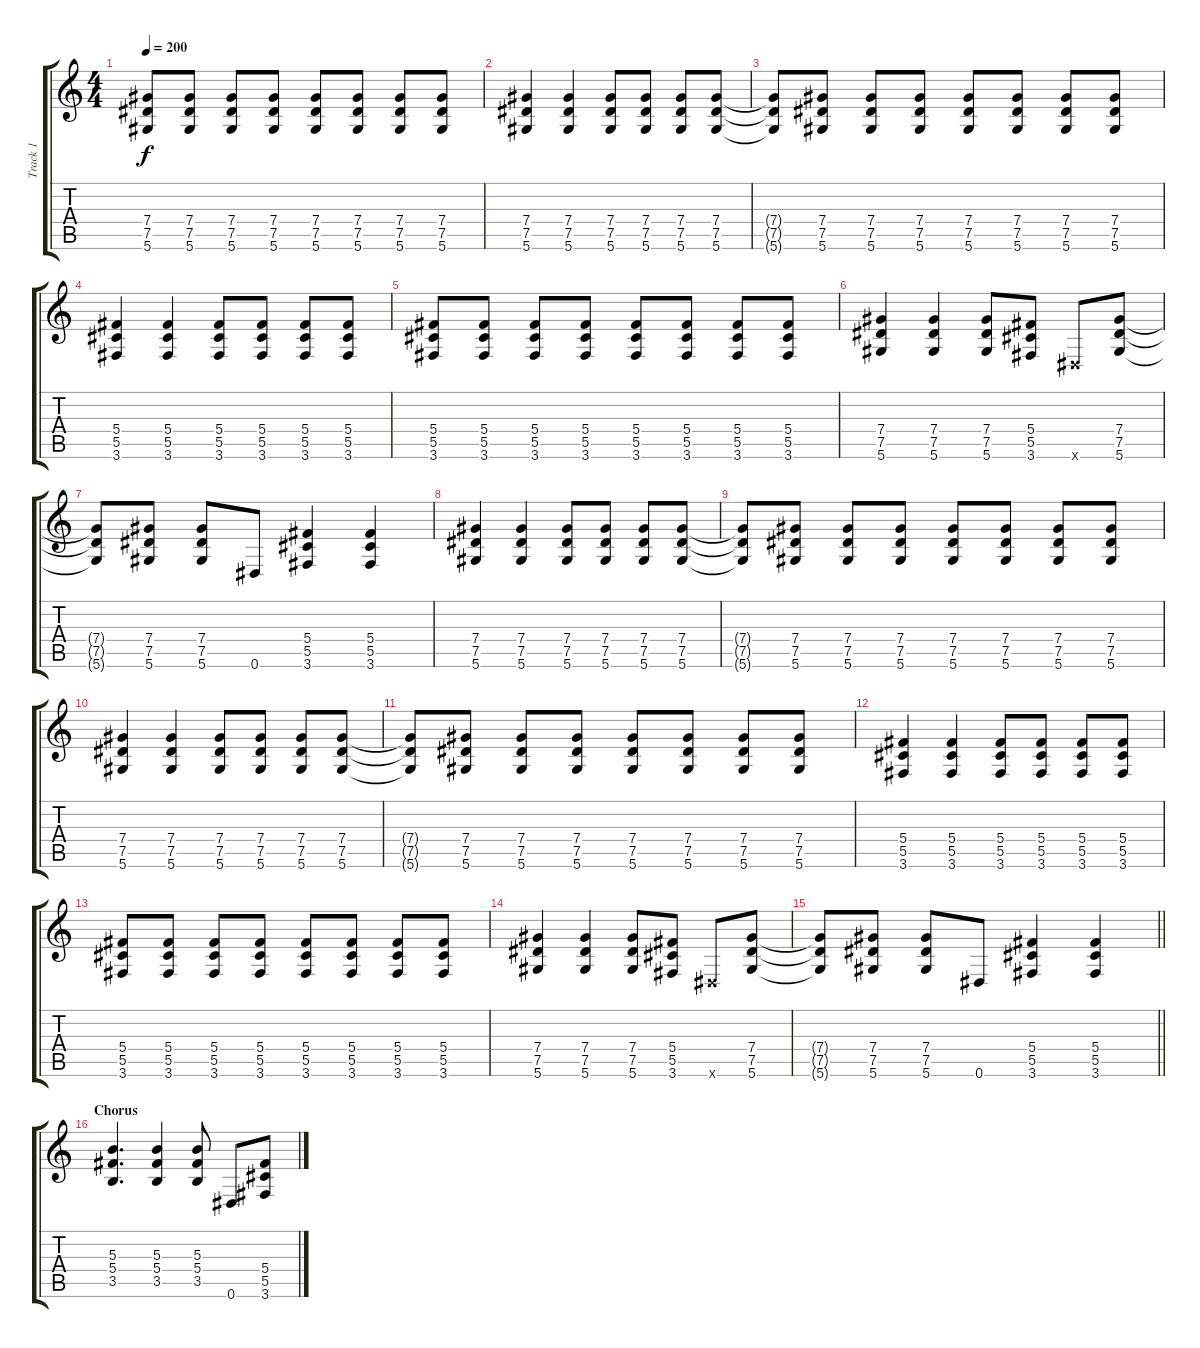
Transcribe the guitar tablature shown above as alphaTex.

\track ("Track 1" "Track 1") {instrument distortionguitar}
\staff {score tabs}
\tuning (Eb4 Bb3 Gb3 Db3 Ab2 Eb2) {hide}
\ts (4 4)
\tempo 200
\clef g2
\ks c
(7.4{t} 7.5{t} 5.6{t}).8{dy f} (7.4 7.5 5.6).8 (7.4 7.5 5.6).8 (7.4 7.5 5.6).8 (7.4 7.5 5.6).8 (7.4 7.5 5.6).8 (7.4 7.5 5.6).8 (7.4 7.5 5.6).8 |
(7.4 7.5 5.6).4 (7.4 7.5 5.6).4 (7.4 7.5 5.6).8 (7.4 7.5 5.6).8 (7.4 7.5 5.6).8 (7.4 7.5 5.6).8 |
(7.4{t} 7.5{t} 5.6{t}).8 (7.4 7.5 5.6).8 (7.4 7.5 5.6).8 (7.4 7.5 5.6).8 (7.4 7.5 5.6).8 (7.4 7.5 5.6).8 (7.4 7.5 5.6).8 (7.4 7.5 5.6).8 |
(5.4 5.5 3.6).4 (5.4 5.5 3.6).4 (5.4 5.5 3.6).8 (5.4 5.5 3.6).8 (5.4 5.5 3.6).8 (5.4 5.5 3.6).8 |
(5.4 5.5 3.6).8 (5.4 5.5 3.6).8 (5.4 5.5 3.6).8 (5.4 5.5 3.6).8 (5.4 5.5 3.6).8 (5.4 5.5 3.6).8 (5.4 5.5 3.6).8 (5.4 5.5 3.6).8 |
(7.4 7.5 5.6).4 (7.4 7.5 5.6).4 (7.4 7.5 5.6).8 (5.4 5.5 3.6).8 0.6{x}.8 (7.4 7.5 5.6).8 |
(7.4{t} 7.5{t} 5.6{t}).8 (7.4 7.5 5.6).8 (7.4 7.5 5.6).8 0.6.8 (5.4 5.5 3.6).4 (5.4 5.5 3.6).4 |
(7.4 7.5 5.6).4 (7.4 7.5 5.6).4 (7.4 7.5 5.6).8 (7.4 7.5 5.6).8 (7.4 7.5 5.6).8 (7.4 7.5 5.6).8 |
(7.4{t} 7.5{t} 5.6{t}).8 (7.4 7.5 5.6).8 (7.4 7.5 5.6).8 (7.4 7.5 5.6).8 (7.4 7.5 5.6).8 (7.4 7.5 5.6).8 (7.4 7.5 5.6).8 (7.4 7.5 5.6).8 |
(7.4 7.5 5.6).4 (7.4 7.5 5.6).4 (7.4 7.5 5.6).8 (7.4 7.5 5.6).8 (7.4 7.5 5.6).8 (7.4 7.5 5.6).8 |
(7.4{t} 7.5{t} 5.6{t}).8 (7.4 7.5 5.6).8 (7.4 7.5 5.6).8 (7.4 7.5 5.6).8 (7.4 7.5 5.6).8 (7.4 7.5 5.6).8 (7.4 7.5 5.6).8 (7.4 7.5 5.6).8 |
(5.4 5.5 3.6).4 (5.4 5.5 3.6).4 (5.4 5.5 3.6).8 (5.4 5.5 3.6).8 (5.4 5.5 3.6).8 (5.4 5.5 3.6).8 |
(5.4 5.5 3.6).8 (5.4 5.5 3.6).8 (5.4 5.5 3.6).8 (5.4 5.5 3.6).8 (5.4 5.5 3.6).8 (5.4 5.5 3.6).8 (5.4 5.5 3.6).8 (5.4 5.5 3.6).8 |
(7.4 7.5 5.6).4 (7.4 7.5 5.6).4 (7.4 7.5 5.6).8 (5.4 5.5 3.6).8 0.6{x}.8 (7.4 7.5 5.6).8 |
\barLineRight lightlight
(7.4{t} 7.5{t} 5.6{t}).8 (7.4 7.5 5.6).8 (7.4 7.5 5.6).8 0.6.8 (5.4 5.5 3.6).4 (5.4 5.5 3.6).4 |
\section ("" "Chorus")
(5.3 5.4 3.5).4{d} (5.3 5.4 3.5).4 (5.3 5.4 3.5).8 0.6.8 (5.4 5.5 3.6).8
